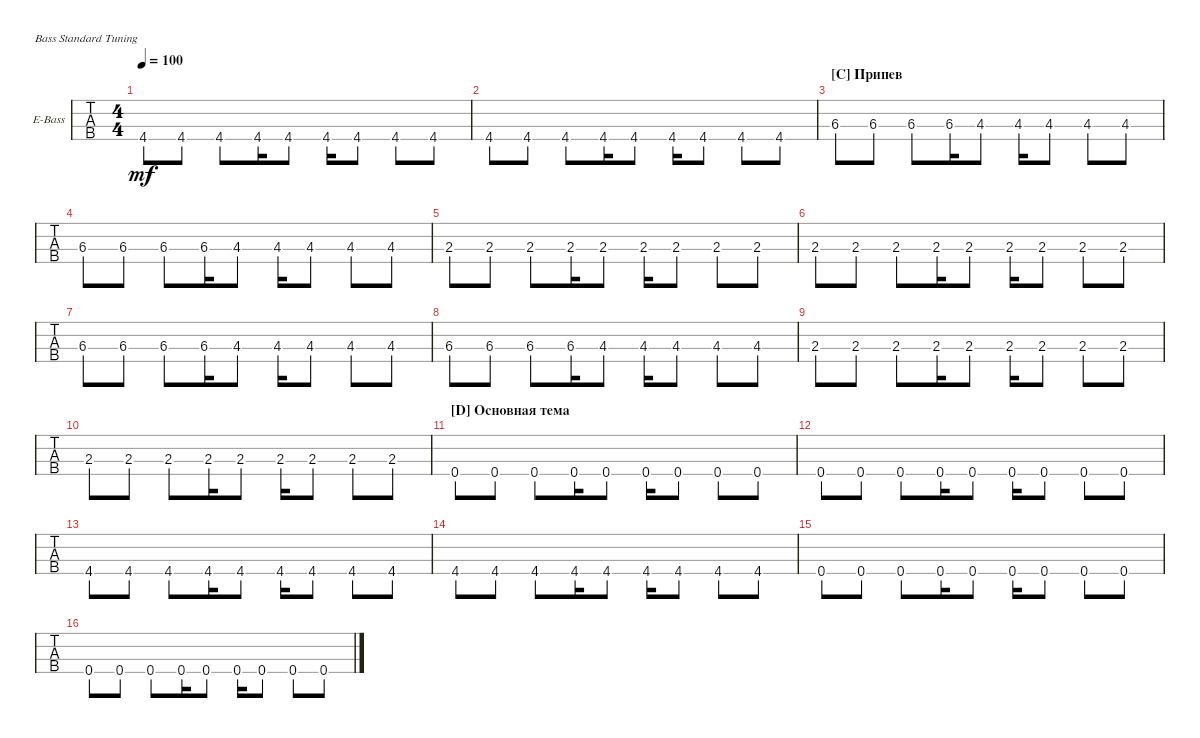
\bracketExtendMode groupsimilarinstruments
\firstSystemTrackNameOrientation horizontal
\otherSystemsTrackNameOrientation horizontal
\track ("Electric Bass" "E-Bass") {instrument electricbassfinger}
\staff {tabs}
\tuning (G2 D2 A1 E1)
\ts (4 4)
\tempo 100
\clef f4
\scale
0.333333
\ks c
4.4.8{dy mf} 4.4.8 4.4.8 4.4.16 4.4.8 4.4.16 4.4.8 4.4.8 4.4.8 |
\scale
0.333333 4.4.8 4.4.8 4.4.8 4.4.16 4.4.8 4.4.16 4.4.8 4.4.8 4.4.8 |
\section ("C" "Припев")
\scale
0.333333 6.3.8 6.3.8 6.3.8 6.3.16 4.3.8 4.3.16 4.3.8 4.3.8 4.3.8 |
\scale
0.333333 6.3.8 6.3.8 6.3.8 6.3.16 4.3.8 4.3.16 4.3.8 4.3.8 4.3.8 |
\scale
0.333333 2.3.8 2.3.8 2.3.8 2.3.16 2.3.8 2.3.16 2.3.8 2.3.8 2.3.8 |
\scale
0.333333 2.3.8 2.3.8 2.3.8 2.3.16 2.3.8 2.3.16 2.3.8 2.3.8 2.3.8 |
\scale
0.333333 6.3.8 6.3.8 6.3.8 6.3.16 4.3.8 4.3.16 4.3.8 4.3.8 4.3.8 |
\scale
0.333333 6.3.8 6.3.8 6.3.8 6.3.16 4.3.8 4.3.16 4.3.8 4.3.8 4.3.8 |
\scale
0.333333 2.3.8 2.3.8 2.3.8 2.3.16 2.3.8 2.3.16 2.3.8 2.3.8 2.3.8 |
\scale
0.333333 2.3.8 2.3.8 2.3.8 2.3.16 2.3.8 2.3.16 2.3.8 2.3.8 2.3.8 |
\section ("D" "Основная тема")
\scale
0.333333 0.4.8 0.4.8 0.4.8 0.4.16 0.4.8 0.4.16 0.4.8 0.4.8 0.4.8 |
\scale
0.333333 0.4.8 0.4.8 0.4.8 0.4.16 0.4.8 0.4.16 0.4.8 0.4.8 0.4.8 |
\scale
0.333333 4.4.8 4.4.8 4.4.8 4.4.16 4.4.8 4.4.16 4.4.8 4.4.8 4.4.8 |
\scale
0.333333 4.4.8 4.4.8 4.4.8 4.4.16 4.4.8 4.4.16 4.4.8 4.4.8 4.4.8 |
\scale
0.333333 0.4.8 0.4.8 0.4.8 0.4.16 0.4.8 0.4.16 0.4.8 0.4.8 0.4.8 |
\scale
0.333333 0.4.8 0.4.8 0.4.8 0.4.16 0.4.8 0.4.16 0.4.8 0.4.8 0.4.8
